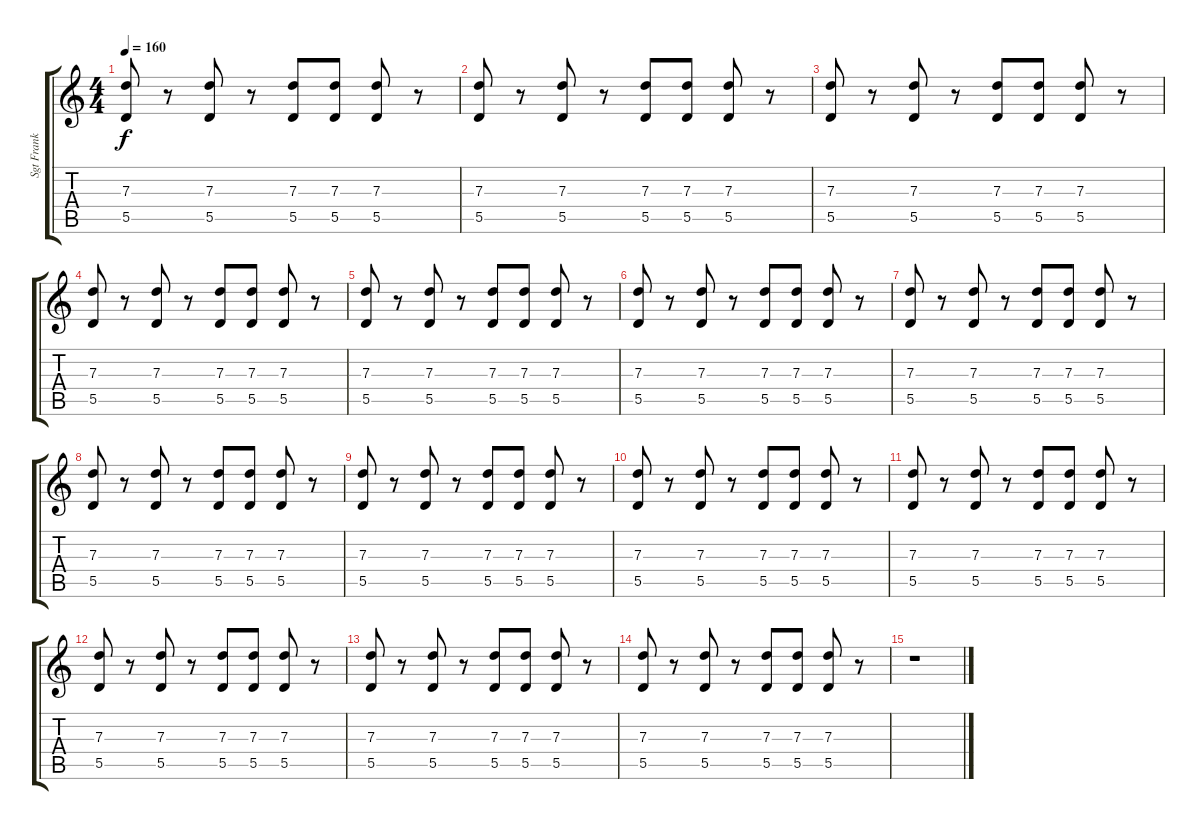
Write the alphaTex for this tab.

\track ("Sgt Frank" "Sgt Frank") {instrument distortionguitar}
\staff {score tabs}
\tuning (E4 B3 G3 D3 A2 D2) {hide}
\ts (4 4)
\tempo 160
\clef g2
\ks c
(7.3 5.5).8{dy f} r.8 (7.3 5.5).8 r.8 (7.3 5.5).8 (7.3 5.5).8 (7.3 5.5).8 r.8 |
(7.3 5.5).8 r.8 (7.3 5.5).8 r.8 (7.3 5.5).8 (7.3 5.5).8 (7.3 5.5).8 r.8 |
(7.3 5.5).8 r.8 (7.3 5.5).8 r.8 (7.3 5.5).8 (7.3 5.5).8 (7.3 5.5).8 r.8 |
(7.3 5.5).8 r.8 (7.3 5.5).8 r.8 (7.3 5.5).8 (7.3 5.5).8 (7.3 5.5).8 r.8 |
(7.3 5.5).8 r.8 (7.3 5.5).8 r.8 (7.3 5.5).8 (7.3 5.5).8 (7.3 5.5).8 r.8 |
(7.3 5.5).8 r.8 (7.3 5.5).8 r.8 (7.3 5.5).8 (7.3 5.5).8 (7.3 5.5).8 r.8 |
(7.3 5.5).8{volume 16 balance 8} r.8 (7.3 5.5).8 r.8 (7.3 5.5).8 (7.3 5.5).8 (7.3 5.5).8 r.8 |
(7.3 5.5).8 r.8 (7.3 5.5).8 r.8 (7.3 5.5).8 (7.3 5.5).8 (7.3 5.5).8 r.8 |
(7.3 5.5).8 r.8 (7.3 5.5).8 r.8 (7.3 5.5).8 (7.3 5.5).8 (7.3 5.5).8 r.8 |
(7.3 5.5).8 r.8 (7.3 5.5).8 r.8 (7.3 5.5).8 (7.3 5.5).8 (7.3 5.5).8 r.8 |
(7.3 5.5).8 r.8 (7.3 5.5).8 r.8 (7.3 5.5).8 (7.3 5.5).8 (7.3 5.5).8 r.8 |
(7.3 5.5).8 r.8 (7.3 5.5).8 r.8 (7.3 5.5).8 (7.3 5.5).8 (7.3 5.5).8 r.8 |
(7.3 5.5).8 r.8 (7.3 5.5).8 r.8 (7.3 5.5).8 (7.3 5.5).8 (7.3 5.5).8 r.8 |
(7.3 5.5).8 r.8 (7.3 5.5).8 r.8 (7.3 5.5).8 (7.3 5.5).8 (7.3 5.5).8 r.8 |
r.1
